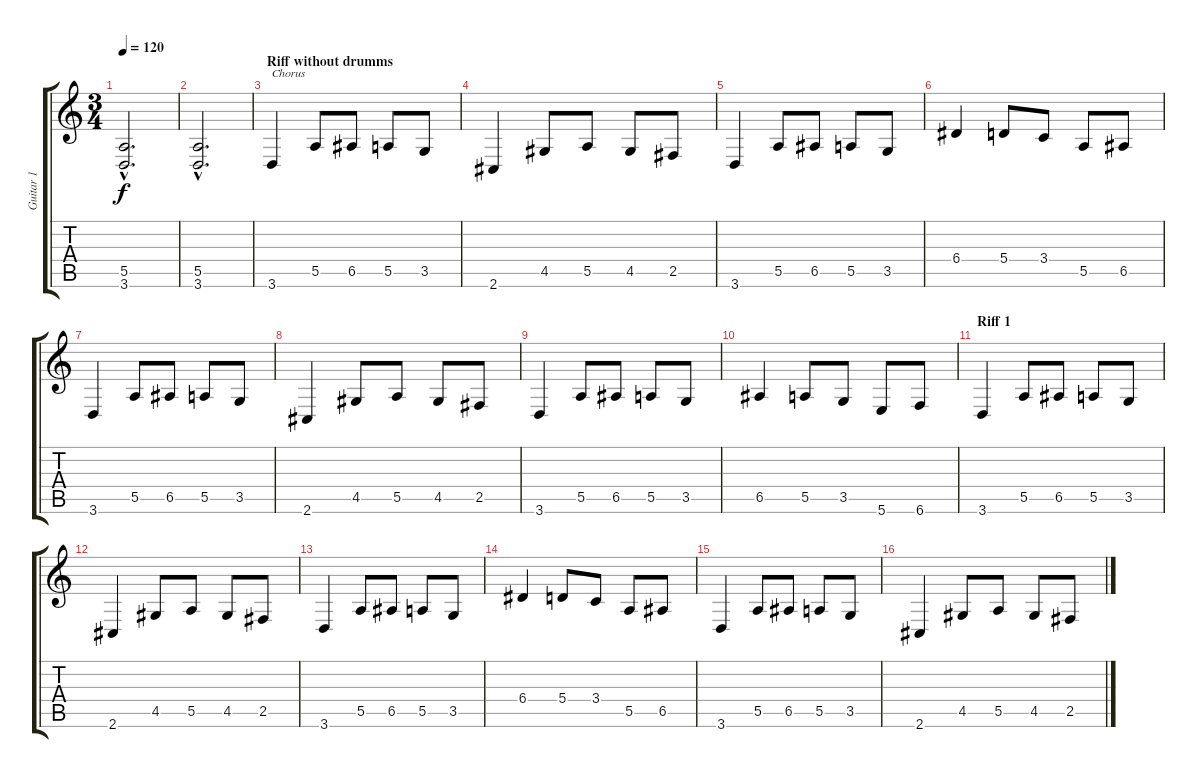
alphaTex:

\track ("Guitar 1" "Guitar 1") {instrument overdrivenguitar}
\staff {score tabs}
\tuning (B3 Gb3 D3 A2 E2 B1) {hide}
\ts (3 4)
\tempo 120
\clef g2
\ks c
(5.5{hac} 3.6{hac}).2{d dy f} |
(5.5{hac} 3.6{hac}).2{d} |
\section ("" "Riff without drumms")
3.6.4{txt "Chorus"} 5.5.8 6.5.8 5.5.8 3.5.8 |
2.6.4 4.5.8 5.5.8 4.5.8 2.5.8 |
3.6.4 5.5.8 6.5.8 5.5.8 3.5.8 |
6.4.4 5.4.8 3.4.8 5.5.8 6.5.8 |
3.6.4 5.5.8 6.5.8 5.5.8 3.5.8 |
2.6.4 4.5.8 5.5.8 4.5.8 2.5.8 |
3.6.4 5.5.8 6.5.8 5.5.8 3.5.8 |
6.5.4 5.5.8 3.5.8 5.6.8 6.6.8 |
\section ("" "Riff 1")
3.6.4 5.5.8 6.5.8 5.5.8 3.5.8 |
2.6.4 4.5.8 5.5.8 4.5.8 2.5.8 |
3.6.4 5.5.8 6.5.8 5.5.8 3.5.8 |
6.4.4 5.4.8 3.4.8 5.5.8 6.5.8 |
3.6.4 5.5.8 6.5.8 5.5.8 3.5.8 |
2.6.4 4.5.8 5.5.8 4.5.8 2.5.8
